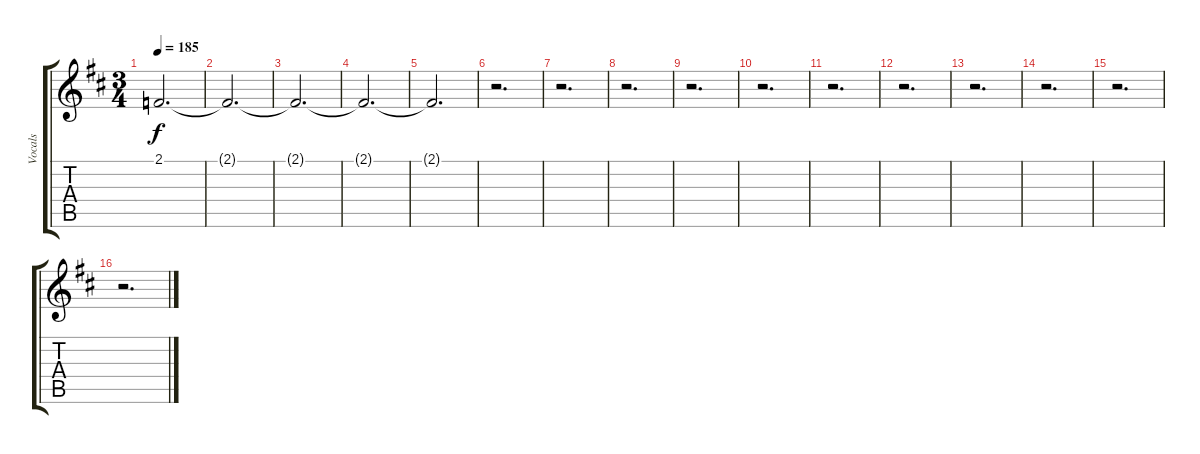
\track ("Vocals" "Vocals") {instrument oboe}
\staff {score tabs}
\tuning (Eb4 Bb3 Gb3 Db3 Ab2 Eb2) {hide}
\ts (3 4)
\tempo 185
\clef g2
\ks d
2.1{t}.2{d dy f} |
2.1{t}.2{d} |
2.1{t}.2{d} |
2.1{t}.2{d} |
2.1{t}.2{d} |
r.2{d} |
r.2{d} |
r.2{d} |
r.2{d} |
r.2{d} |
r.2{d} |
r.2{d} |
r.2{d} |
r.2{d} |
r.2{d} |
r.2{d}
